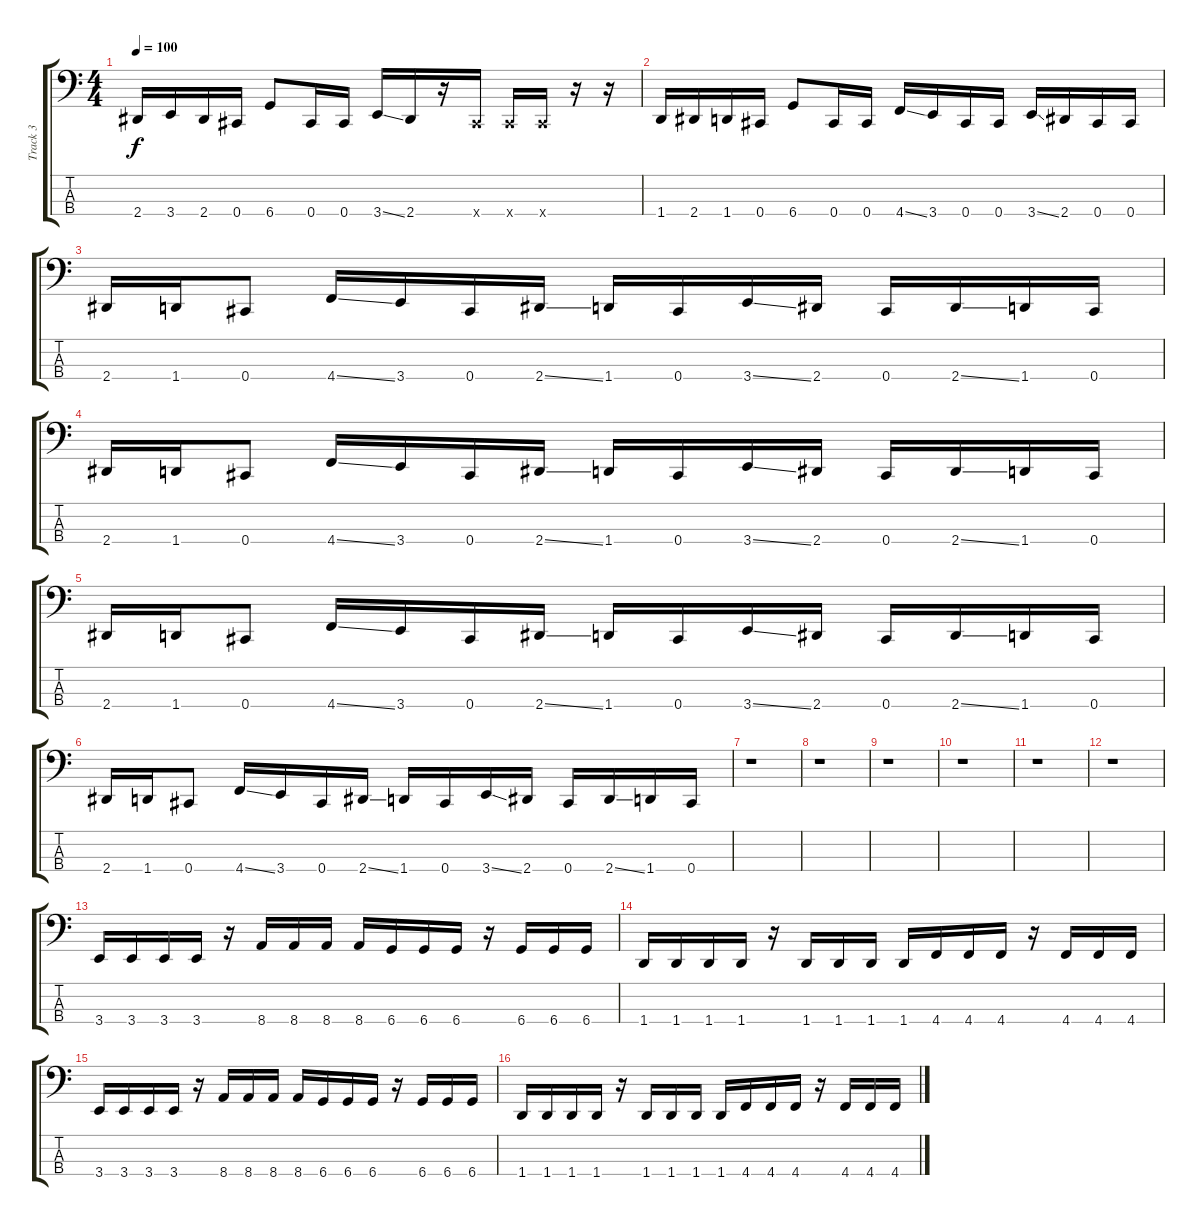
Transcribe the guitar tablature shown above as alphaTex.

\track ("Track 3" "Track 3") {instrument electricbassfinger}
\staff {score tabs}
\tuning (E2 B1 Gb1 Db1) {hide}
\ts (4 4)
\tempo 100
\clef f4
\ks c
2.4.16{dy f} 3.4.16 2.4.16 0.4.16 6.4.8 0.4.16 0.4.16 3.4{ss}.16 2.4.16 r.16 0.4{x}.16 0.4{x}.16 0.4{x}.16 r.16 r.16 |
1.4.16 2.4.16 1.4.16 0.4.16 6.4.8 0.4.16 0.4.16 4.4{ss}.16 3.4.16 0.4.16 0.4.16 3.4{ss}.16 2.4.16 0.4.16 0.4.16 |
2.4.16 1.4.16 0.4.8 4.4{ss}.16 3.4.16 0.4.16 2.4{ss}.16 1.4.16 0.4.16 3.4{ss}.16 2.4.16 0.4.16 2.4{ss}.16 1.4.16 0.4.16 |
2.4.16 1.4.16 0.4.8 4.4{ss}.16 3.4.16 0.4.16 2.4{ss}.16 1.4.16 0.4.16 3.4{ss}.16 2.4.16 0.4.16 2.4{ss}.16 1.4.16 0.4.16 |
2.4.16 1.4.16 0.4.8 4.4{ss}.16 3.4.16 0.4.16 2.4{ss}.16 1.4.16 0.4.16 3.4{ss}.16 2.4.16 0.4.16 2.4{ss}.16 1.4.16 0.4.16 |
2.4.16 1.4.16 0.4.8 4.4{ss}.16 3.4.16 0.4.16 2.4{ss}.16 1.4.16 0.4.16 3.4{ss}.16 2.4.16 0.4.16 2.4{ss}.16 1.4.16 0.4.16 |
r.1 |
r.1 |
r.1 |
r.1 |
r.1 |
r.1 |
3.4.16 3.4.16 3.4.16 3.4.16 r.16 8.4.16 8.4.16 8.4.16 8.4.16 6.4.16 6.4.16 6.4.16 r.16 6.4.16 6.4.16 6.4.16 |
1.4.16 1.4.16 1.4.16 1.4.16 r.16 1.4.16 1.4.16 1.4.16 1.4.16 4.4.16 4.4.16 4.4.16 r.16 4.4.16 4.4.16 4.4.16 |
3.4.16 3.4.16 3.4.16 3.4.16 r.16 8.4.16 8.4.16 8.4.16 8.4.16 6.4.16 6.4.16 6.4.16 r.16 6.4.16 6.4.16 6.4.16 |
1.4.16 1.4.16 1.4.16 1.4.16 r.16 1.4.16 1.4.16 1.4.16 1.4.16 4.4.16 4.4.16 4.4.16 r.16 4.4.16 4.4.16 4.4.16
